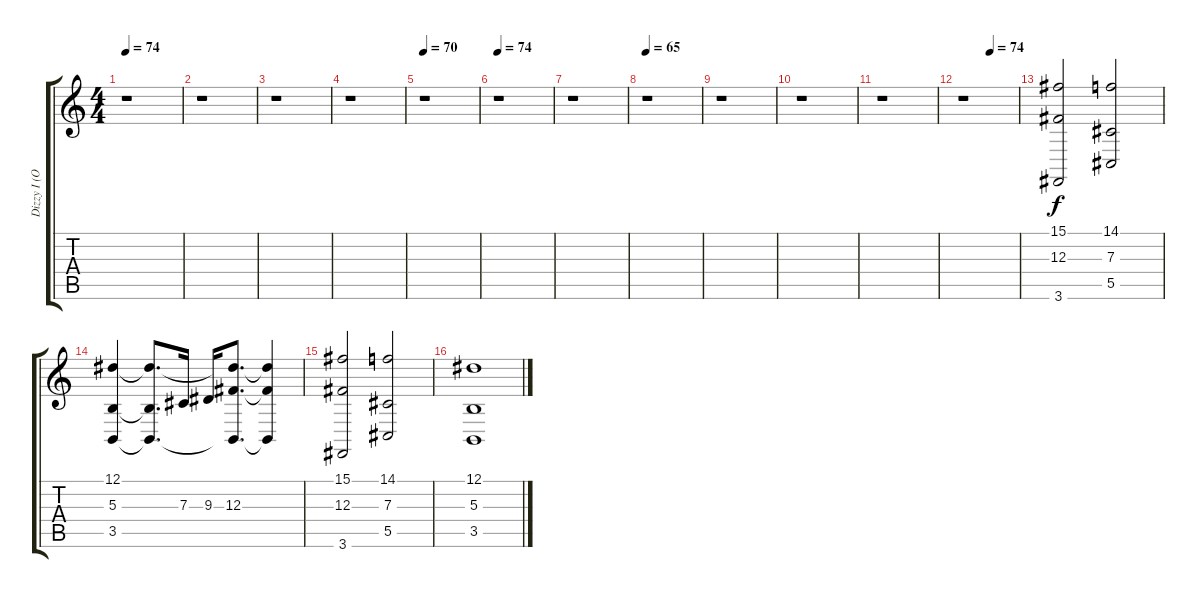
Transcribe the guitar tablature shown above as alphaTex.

\track ("Dizzy I (Organ)" "Dizzy I (O") {instrument synthstrings1}
\staff {score tabs}
\tuning (Eb4 Bb3 Gb3 Db3 Ab2 Eb2) {hide}
\ts (4 4)
\tempo 74
\clef g2
\ks c
r.1{dy f} |
r.1 |
r.1 |
r.1 |
\tempo 70
r.1 |
\tempo 74
r.1 |
r.1 |
\tempo 65
r.1 |
r.1 |
r.1 |
r.1 |
\tempo (74 0.5)
r.1 |
(15.1 12.3 3.6).2 (14.1 7.3 5.5).2 |
(12.1 5.3 3.5).4 (12.1{t} 5.3{t} 3.5{t}).8{d} 7.3.16 9.3.16 (12.1{t} 12.3 3.5{t}).8{d} (12.1{t} 12.3{t} 3.5{t}).4 |
(15.1 12.3 3.6).2 (14.1 7.3 5.5).2 |
(12.1 5.3 3.5).1
